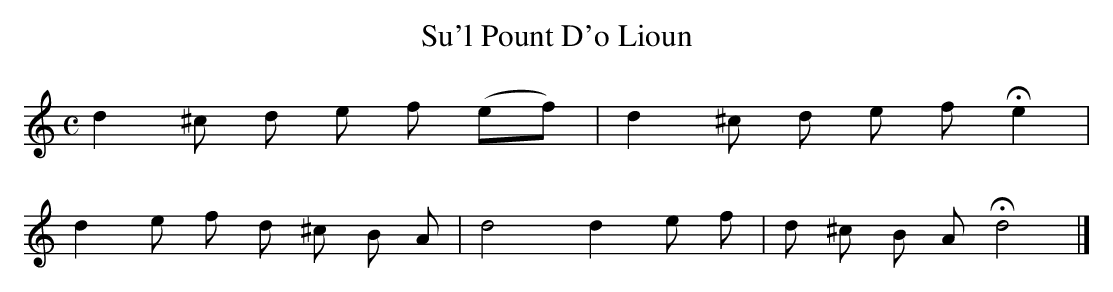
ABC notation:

X:1
T:Su'l Pount D'o Lioun
M:C
L:1/8
K:Ddor
d2 ^c d e f (ef) | d2 ^c d e f !fermata! e2 |
d2 e f d ^c B A | d4 d2 e f | d ^c B A !fermata! d4 |]
